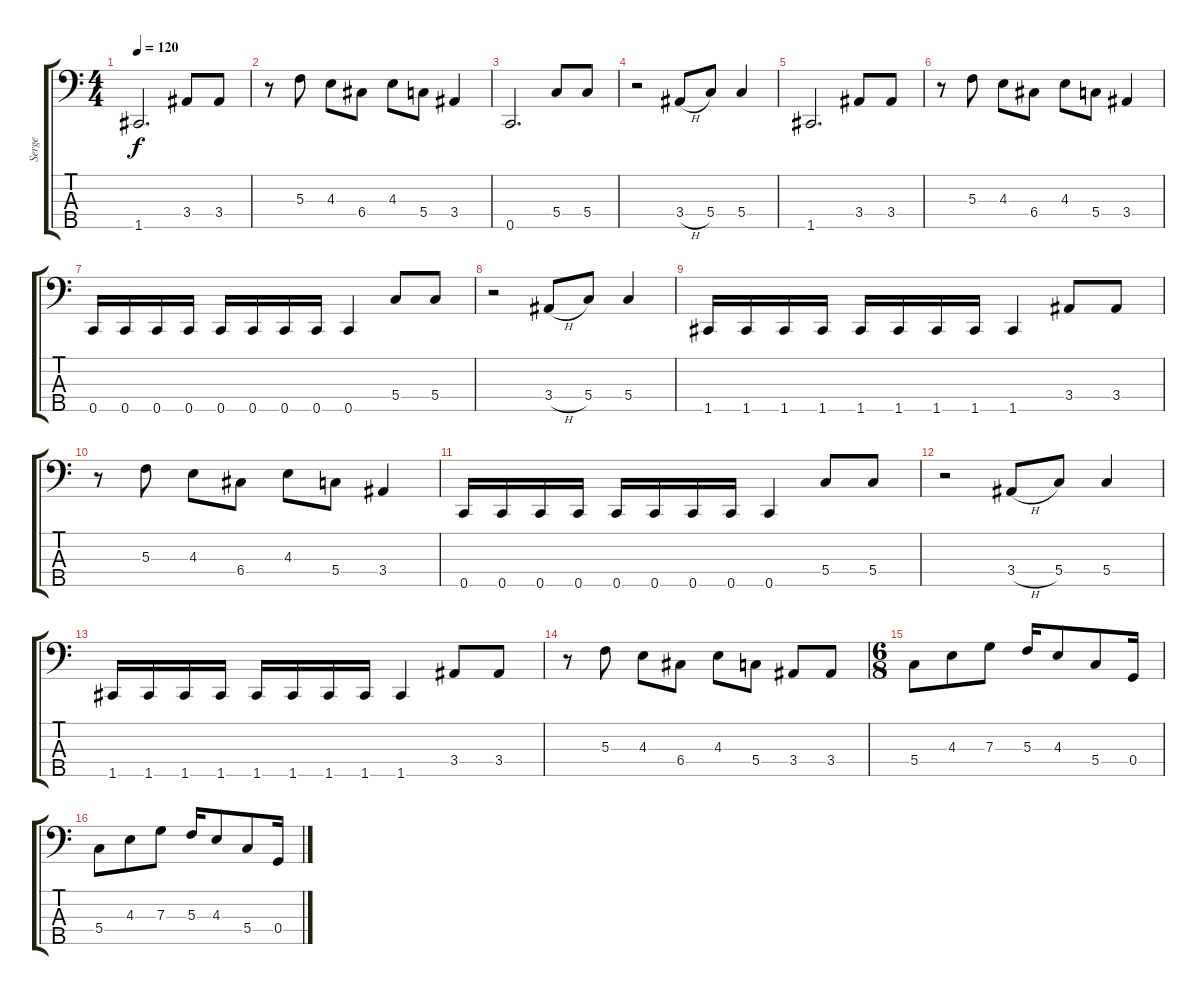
\track ("Serge" "Serge") {instrument electricbasspick}
\staff {score tabs}
\tuning (Bb2 F2 C2 G1 C1) {hide}
\ts (4 4)
\tempo 120
\clef f4
\ks c
1.5.2{d dy f} 3.4.8 3.4.8 |
r.8 5.3.8 4.3.8 6.4.8 4.3.8 5.4.8 3.4.4 |
0.5.2{d} 5.4.8 5.4.8 |
r.2 3.4{h}.8 5.4.8 5.4.4 |
1.5.2{d} 3.4.8 3.4.8 |
r.8 5.3.8 4.3.8 6.4.8 4.3.8 5.4.8 3.4.4 |
0.5.16 0.5.16 0.5.16 0.5.16 0.5.16 0.5.16 0.5.16 0.5.16 0.5.4 5.4.8 5.4.8 |
r.2 3.4{h}.8 5.4.8 5.4.4 |
1.5.16 1.5.16 1.5.16 1.5.16 1.5.16 1.5.16 1.5.16 1.5.16 1.5.4 3.4.8 3.4.8 |
r.8 5.3.8 4.3.8 6.4.8 4.3.8 5.4.8 3.4.4 |
0.5.16 0.5.16 0.5.16 0.5.16 0.5.16 0.5.16 0.5.16 0.5.16 0.5.4 5.4.8 5.4.8 |
r.2 3.4{h}.8 5.4.8 5.4.4 |
1.5.16 1.5.16 1.5.16 1.5.16 1.5.16 1.5.16 1.5.16 1.5.16 1.5.4 3.4.8 3.4.8 |
r.8 5.3.8 4.3.8 6.4.8 4.3.8 5.4.8 3.4.8 3.4.8 |
\ts (6 8)
5.4.8 4.3.8 7.3.8 5.3.16 4.3.8 5.4.8 0.4.16 |
5.4.8 4.3.8 7.3.8 5.3.16 4.3.8 5.4.8 0.4.16
